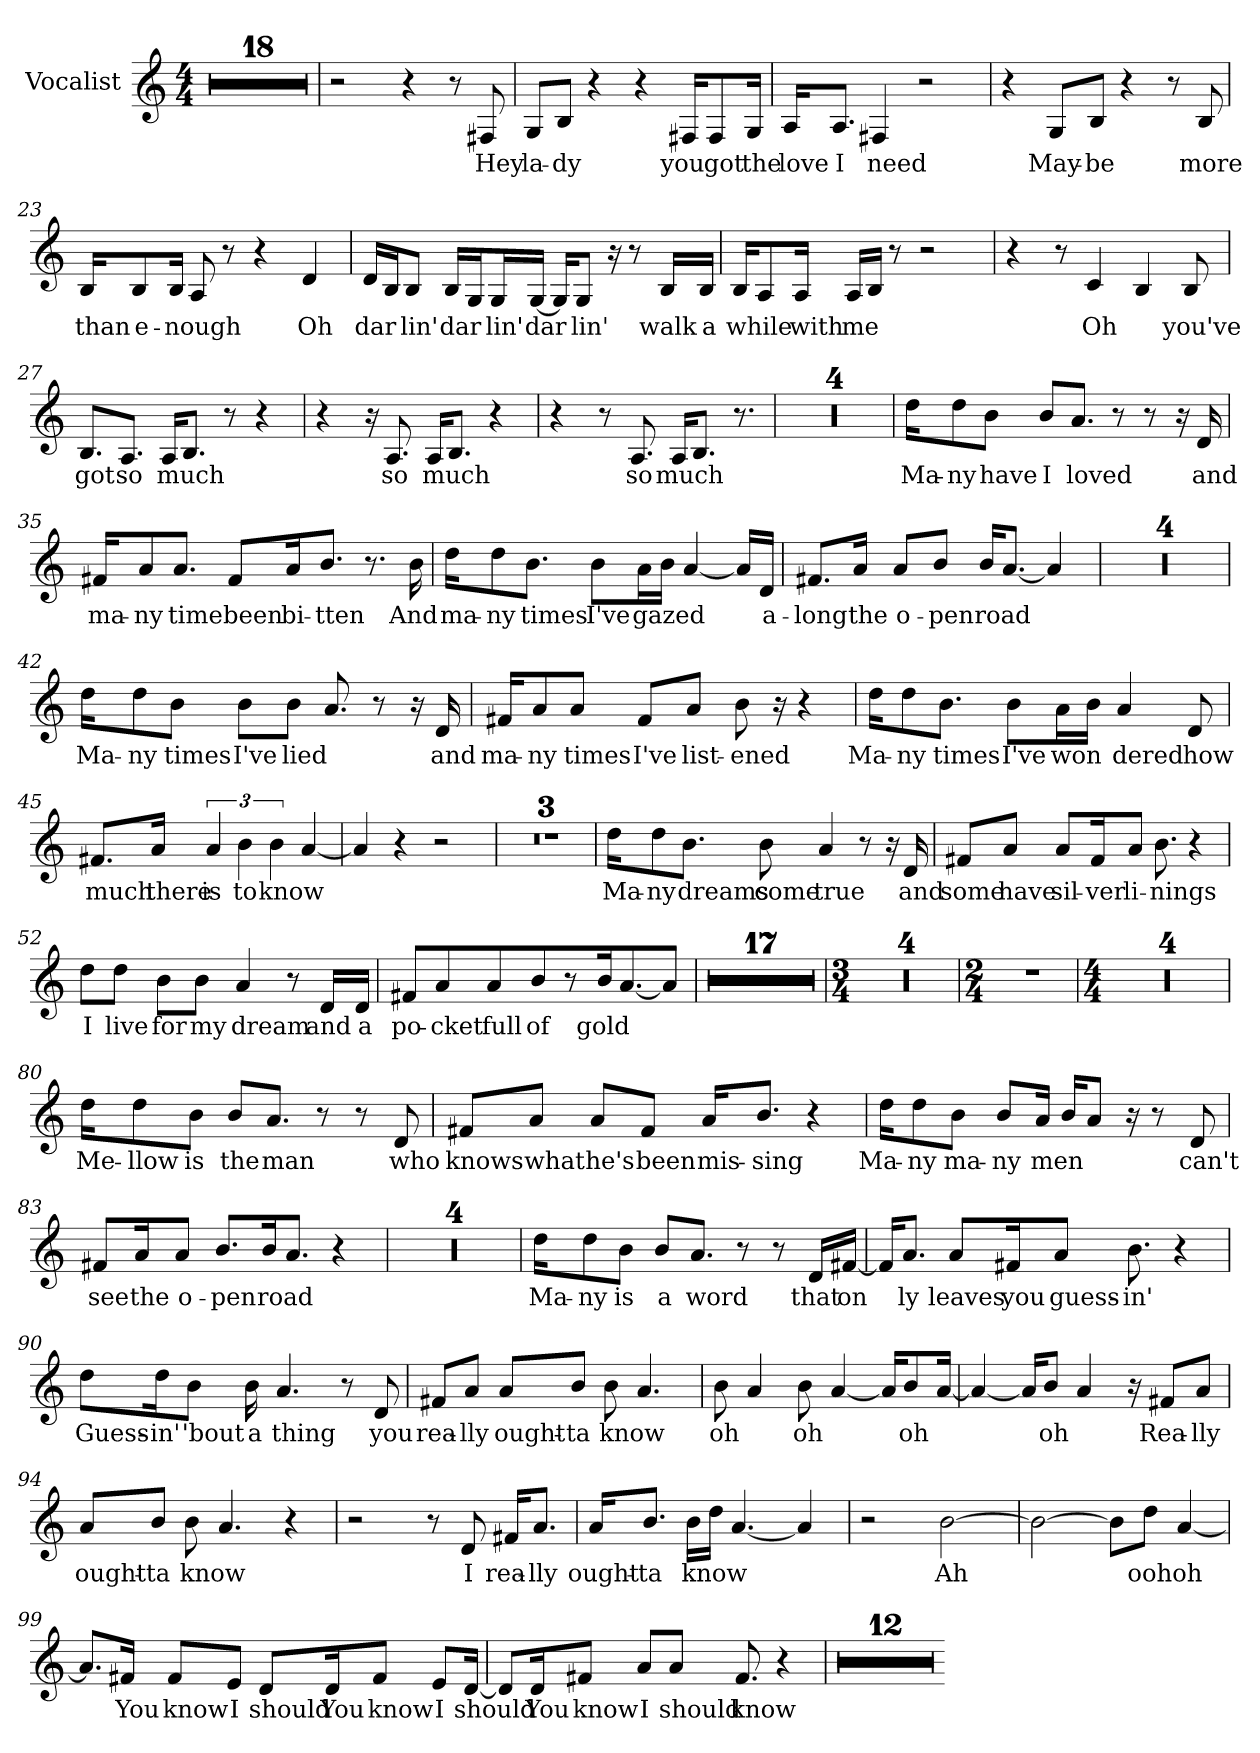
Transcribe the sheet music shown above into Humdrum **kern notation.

**kern	**text
*part1	*part1
*staff1	*staff1
*I"Vocalist	*
*clefG2	*
*M4/4	*
=1	=1
1r	.
=2	=2
1r	.
=3	=3
1r	.
=4	=4
1r	.
=5	=5
1r	.
=6	=6
1r	.
=7	=7
1r	.
=8	=8
1r	.
=9	=9
1r	.
=10	=10
1r	.
=11	=11
1r	.
=12	=12
1r	.
=13	=13
1r	.
=14	=14
1r	.
=15	=15
1r	.
=16	=16
1r	.
=17	=17
1r	.
=18	=18
1r	.
=19	=19
2r	.
4r	.
8r	.
8F#X	Hey
=20	=20
8G/L	la-
8B/J	-dy
4r	.
4r	.
16F#X/KL	you
8F#/	got
16G/Jk	the
=21	=21
16A/KL	love
8.A/J	I
4F#X	need
2r	.
=22	=22
4r	.
8G/L	May-
8B/J	-be
4r	.
8r	.
8B	more
=23	=23
16B/KL	than
8B/	e-
16B/Jk	-nough
8A	_
8r	.
4r	.
4d	Oh
=24	=24
16d/LL	dar-
16B/J	_
8B/J	-lin'
16B/LL	dar-
16G/J	_
16G/L	-lin'
[16G/JJ	dar-
16G/KL]	_
8G/J	-lin'
16r	.
8r	.
16B/LL	walk
16B/JJ	a
=25	=25
16B/KL	while
8A/	_
16A/Jk	with
16A/LL	me
16B/JJ	_
8r	.
2r	.
=26	=26
4r	.
8r	.
4c	Oh
4B	_
8B	you've
=27	=27
8.B/L	got
8.A/J	so
16A/KL	much
8.B/J	_
8r	.
4r	.
=28	=28
4r	.
16r	.
8.A	so
16A/KL	much
8.B/J	_
4r	.
=29	=29
4r	.
8r	.
8.A	so
16A/KL	much
8.B/J	_
8.r	.
=30	=30
1r	.
=31	=31
1r	.
=32	=32
1r	.
=33	=33
1r	.
=34	=34
16dd\KL	Ma-
8dd\	-ny
8b\J	have
8b/L	I
8.a/J	loved
8r	.
8r	.
16r	.
16d	and
=35	=35
16f#X/KL	ma-
8a/	-ny
8.a/J	time
8f#/L	been
16a/K	bi-
8.b/J	-tten
8.r	.
16b	And
=36	=36
16dd\KL	ma-
8dd\	-ny
8.b\J	times
8b\L	I've
16a\L	gazed
16b\JJ	_
[4a	_
16a/LL]	_
16d/JJ	a-
=37	=37
8.f#X/L	-long
16a/Jk	the
8a/L	o-
8b/J	-pen
16b/KL	road
[8.a/J	_
4a]	_
=38	=38
1r	.
=39	=39
1r	.
=40	=40
1r	.
=41	=41
1r	.
=42	=42
16dd\KL	Ma-
8dd\	-ny
8b\J	times
8b\L	I've
8b\J	lied
8.a	_
8r	.
16r	.
16d	and
=43	=43
16f#X/KL	ma-
8a/	-ny
8a/J	times
8f#/L	I've
8a/J	list-
8b	-ened
16r	.
4r	.
=44	=44
16dd\KL	Ma-
8dd\	-ny
8.b\J	times
8b\L	I've
16a\L	won-
16b\JJ	_
4a	-dered
8d	how
=45	=45
8.f#X/L	much
16a/Jk	there
6a	is
6b	to
6b	know
[4a	_
=46	=46
4a]	_
4r	.
2r	.
=47	=47
1r	.
=48	=48
1r	.
=49	=49
1r	.
=50	=50
16dd\KL	Ma-
8dd\	-ny
8.b\J	dreams
8b	come
4a	true
8r	.
16r	.
16d	and
=51	=51
8f#X/L	some
8a/J	have
8a/L	sil-
16f#/K	-ver
8a/J	li-
8.b	-nings
4r	.
=52	=52
8dd\L	I
8dd\J	live
8b\L	for
8b\J	my
4a	dream
8r	.
16d/LL	and
16d/JJ	a
=53	=53
8f#X/L	po-
8a/J	-cket
8a/L	full
8b/J	of
8r	.
16b/KL	gold
[8.a/J	_
8aJ]	_
=54	=54
1r	.
=55	=55
1r	.
=56	=56
1r	.
=57	=57
1r	.
=58	=58
1r	.
=59	=59
1r	.
=60	=60
1r	.
=61	=61
1r	.
=62	=62
1r	.
=63	=63
1r	.
=64	=64
1r	.
=65	=65
1r	.
=66	=66
1r	.
=67	=67
1r	.
=68	=68
1r	.
=69	=69
1r	.
=70	=70
1r	.
=71	=71
*M3/4	*
2.r	.
=72	=72
2.r	.
=73	=73
2.r	.
=74	=74
2.r	.
=75	=75
*M2/4	*
2r	.
=76	=76
*M4/4	*
1r	.
=77	=77
1r	.
=78	=78
1r	.
=79	=79
1r	.
=80	=80
16dd\KL	Me-
8dd\	-llow
8b\J	is
8b/L	the
8.a/J	man
8r	.
8r	.
8d	who
=81	=81
8f#X/L	knows
8a/J	what
8a/L	he's
8f#/J	been
16a/KL	mis-
8.b/J	-sing
4r	.
=82	=82
16dd\KL	Ma-
8dd\	-ny
8b\J	ma-
8b/L	-ny
16a/Jk	men
16b/KL	_
8a/J	_
16r	.
8r	.
8d	can't
=83	=83
8f#X/L	see
16a/K	the
8a/J	o-
8.b/L	-pen
16b/K	road
8.a/J	_
4r	.
=84	=84
1r	.
=85	=85
1r	.
=86	=86
1r	.
=87	=87
1r	.
=88	=88
16dd\KL	Ma-
8dd\	-ny
8b\J	is
8b/L	a
8.a/J	word
8r	.
8r	.
16d/LL	that
[16f#X/JJ	on-
=89	=89
16f#/KL]	_
8.a/J	-ly
8a/L	leaves
16f#X/K	you
8a/J	guess-
8.b	-in'
4r	.
=90	=90
8dd\L	Guess-
16dd\K	-in'
8b\J	'bout
16b	a
4.a	thing
8r	.
8d	you
=91	=91
8f#X/L	rea-
8a/J	-lly
8a/L	ought-
8b/J	-ta
8b	know
4.a	_
=92	=92
8b	oh
4a	_
8b	oh
[4a	_
16a/KL]	_
8b/	oh
[16a/Jk	_
=93	=93
4a_	_
16a/KL]	_
8b/J	oh
4a	_
16r	.
8f#X/L	Rea-
8a/J	-lly
=94	=94
8a/L	ought-
8b/J	-ta
8b	know
4.a	_
4r	.
=95	=95
2r	.
8r	.
8d	I
16f#X/KL	rea-
8.a/J	-lly
=96	=96
16a/KL	ought-
8.b/J	-ta
16b\LL	know
16dd\JJ	_
[4.a	_
4a]	_
=97	=97
2r	.
[2b	Ah
=98	=98
2b_	_
8b\L]	_
8dd\J	ooh
[4a	oh
=99	=99
8.a/L]	_
16f#X/Jk	You
8f#/L	know
8e/J	I
8d/L	should
16d/K	You
8f#/J	know
8e/L	I
[16d/Jk	should
=100	=100
8d/L]	_
16d/K	You
8f#X/J	know
8a/L	I
8a/J	should
8.f#	know
4r	.
=101	=101
1r	.
=102	=102
1r	.
=103	=103
1r	.
=104	=104
1r	.
=105	=105
1r	.
=106	=106
1r	.
=107	=107
1r	.
=108	=108
1r	.
=109	=109
1r	.
=110	=110
1r	.
=111	=111
1r	.
=112	=112
1r	.
=-	=-
*-	*-
